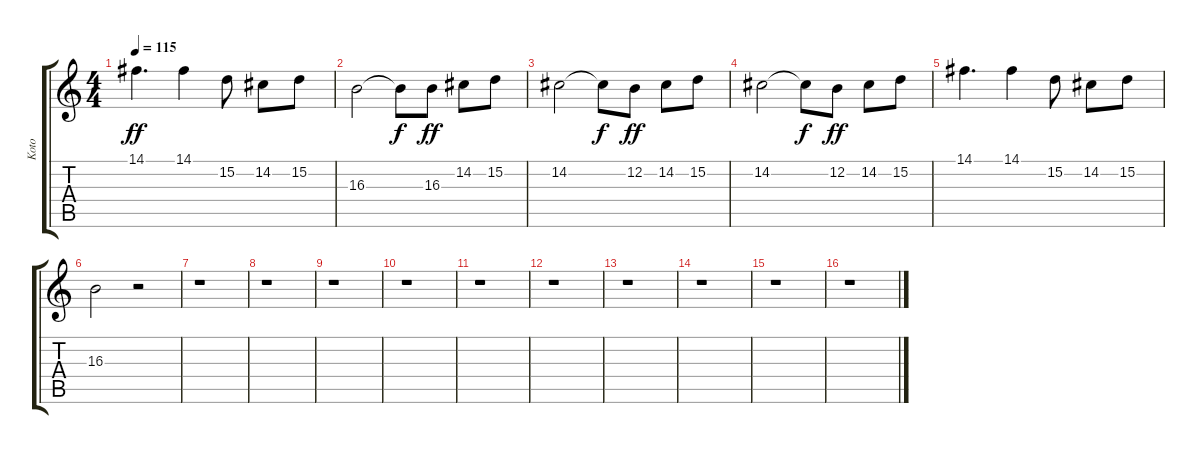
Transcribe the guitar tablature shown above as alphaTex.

\track ("Koto                " "Koto      ") {instrument koto}
\staff {score tabs}
\tuning (E4 B3 G3 D3 A2 E2) {hide}
\ts (4 4)
\tempo 115
\clef g2
\ks c
14.1.4{d dy ff} 14.1.4 15.2.8 14.2.8 15.2.8 |
16.3.2 16.3{t}.8{dy f} 16.3.8{dy ff} 14.2.8 15.2.8 |
14.2.2 14.2{t}.8{dy f} 12.2.8{dy ff} 14.2.8 15.2.8 |
14.2.2 14.2{t}.8{dy f} 12.2.8{dy ff} 14.2.8 15.2.8 |
14.1.4{d} 14.1.4 15.2.8 14.2.8 15.2.8 |
16.3.2 r.2 |
r.1 |
r.1 |
r.1 |
r.1 |
r.1 |
r.1 |
r.1 |
r.1 |
r.1 |
r.1
